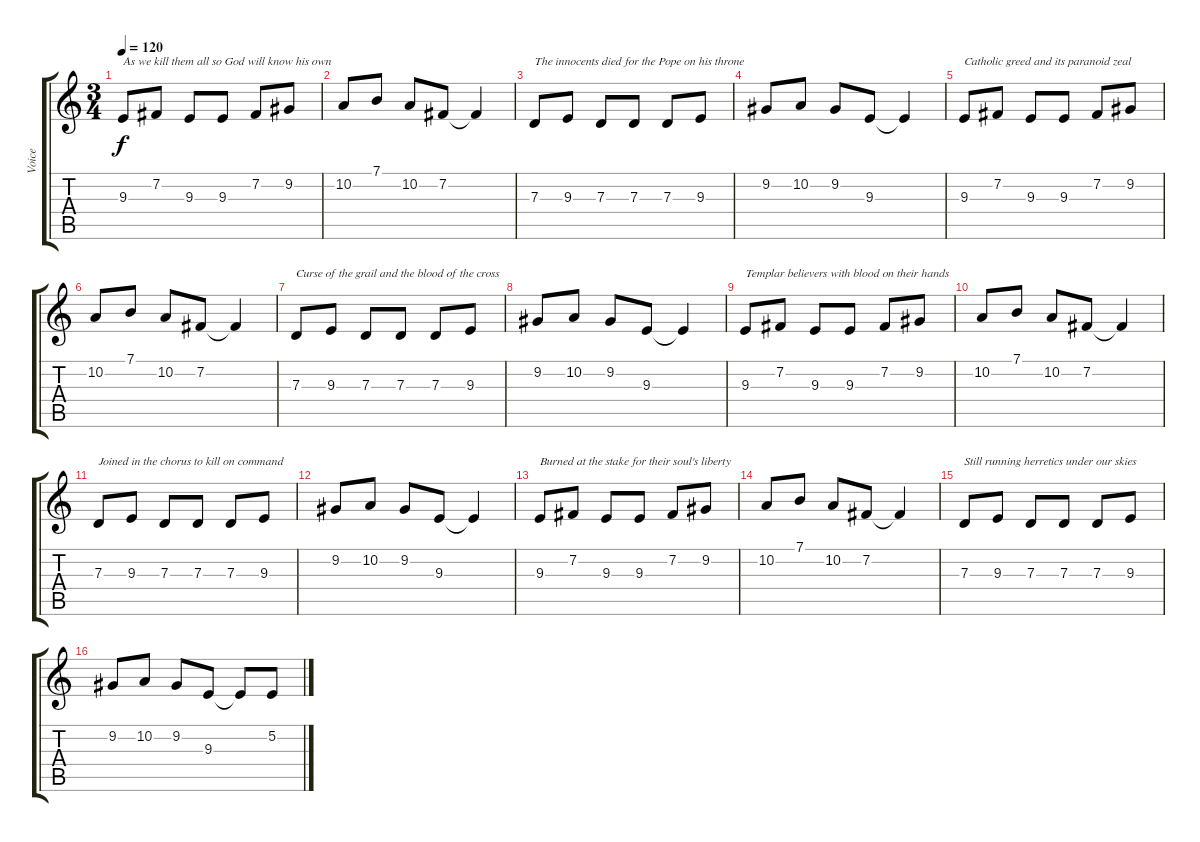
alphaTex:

\track ("Voice" "Voice") {instrument cello}
\staff {score tabs}
\tuning (E4 B3 G3 D3 A2 E2) {hide}
\ts (3 4)
\tempo 120
\clef g2
\ks c
9.3.8{txt "As we kill them all so God will know his own " dy f} 7.2.8 9.3.8 9.3.8 7.2.8 9.2.8 |
10.2.8 7.1.8 10.2.8 7.2.8 7.2{t}.4 |
7.3.8{txt "The innocents died for the Pope on his throne "} 9.3.8 7.3.8 7.3.8 7.3.8 9.3.8 |
9.2.8 10.2.8 9.2.8 9.3.8 9.3{t}.4 |
9.3.8{txt "Catholic greed and its paranoid zeal "} 7.2.8 9.3.8 9.3.8 7.2.8 9.2.8 |
10.2.8 7.1.8 10.2.8 7.2.8 7.2{t}.4 |
7.3.8{txt "Curse of the grail and the blood of the cross "} 9.3.8 7.3.8 7.3.8 7.3.8 9.3.8 |
9.2.8 10.2.8 9.2.8 9.3.8 9.3{t}.4 |
9.3.8{txt "Templar believers with blood on their hands "} 7.2.8 9.3.8 9.3.8 7.2.8 9.2.8 |
10.2.8 7.1.8 10.2.8 7.2.8 7.2{t}.4 |
7.3.8{txt "Joined in the chorus to kill on command "} 9.3.8 7.3.8 7.3.8 7.3.8 9.3.8 |
9.2.8 10.2.8 9.2.8 9.3.8 9.3{t}.4 |
9.3.8{txt "Burned at the stake for their soul's liberty "} 7.2.8 9.3.8 9.3.8 7.2.8 9.2.8 |
10.2.8 7.1.8 10.2.8 7.2.8 7.2{t}.4 |
7.3.8{txt "Still running herretics under our skies"} 9.3.8 7.3.8 7.3.8 7.3.8 9.3.8 |
9.2.8 10.2.8 9.2.8 9.3.8 9.3{t}.8 5.2.8
